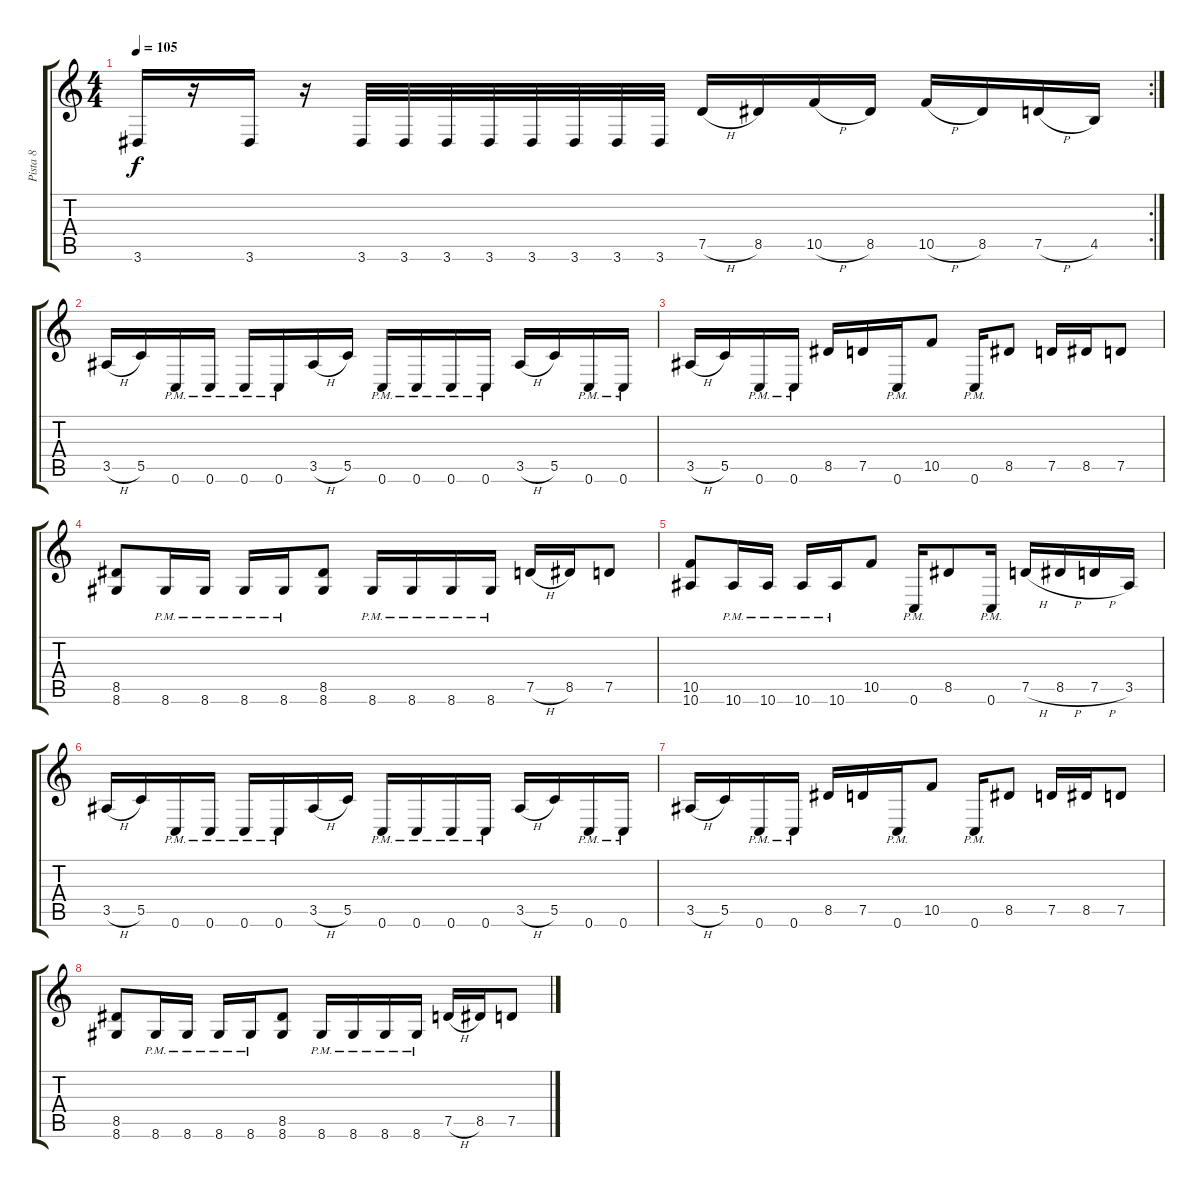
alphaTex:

\track ("Pista 8" "Pista 8") {instrument overdrivenguitar}
\staff {score tabs}
\tuning (D4 A3 F3 C3 G2 C2) {hide}
\rc 2
\ts (4 4)
\tempo 105
\clef g2
\ks c
3.6.16{dy f} r.16 3.6.16 r.16 3.6.32 3.6.32 3.6.32 3.6.32 3.6.32 3.6.32 3.6.32 3.6.32 7.5{h}.16 8.5.16 10.5{h}.16 8.5.16 10.5{h}.16 8.5.16 7.5{h}.16 4.5.16 |
3.5{h}.16 5.5.16 0.6{pm}.16 0.6{pm}.16 0.6{pm}.16 0.6{pm}.16 3.5{h}.16 5.5.16 0.6{pm}.16 0.6{pm}.16 0.6{pm}.16 0.6{pm}.16 3.5{h}.16 5.5.16 0.6{pm}.16 0.6{pm}.16 |
3.5{h}.16 5.5.16 0.6{pm}.16 0.6{pm}.16 8.5.16 7.5.16 0.6{pm}.16 10.5.8 0.6{pm}.16 8.5.8 7.5.16 8.5.16 7.5.8 |
(8.5 8.6).8 8.6{pm}.16 8.6{pm}.16 8.6{pm}.16 8.6{pm}.16 (8.5 8.6).8 8.6{pm}.16 8.6{pm}.16 8.6{pm}.16 8.6{pm}.16 7.5{h}.16 8.5.16 7.5.8 |
(10.5 10.6).8 10.6{pm}.16 10.6{pm}.16 10.6{pm}.16 10.6{pm}.16 10.5.8 0.6{pm}.16 8.5.8 0.6{pm}.16 7.5{h}.16 8.5{h}.16 7.5{h}.16 3.5.16 |
3.5{h}.16 5.5.16 0.6{pm}.16 0.6{pm}.16 0.6{pm}.16 0.6{pm}.16 3.5{h}.16 5.5.16 0.6{pm}.16 0.6{pm}.16 0.6{pm}.16 0.6{pm}.16 3.5{h}.16 5.5.16 0.6{pm}.16 0.6{pm}.16 |
3.5{h}.16 5.5.16 0.6{pm}.16 0.6{pm}.16 8.5.16 7.5.16 0.6{pm}.16 10.5.8 0.6{pm}.16 8.5.8 7.5.16 8.5.16 7.5.8 |
(8.5 8.6).8 8.6{pm}.16 8.6{pm}.16 8.6{pm}.16 8.6{pm}.16 (8.5 8.6).8 8.6{pm}.16 8.6{pm}.16 8.6{pm}.16 8.6{pm}.16 7.5{h}.16 8.5.16 7.5.8
